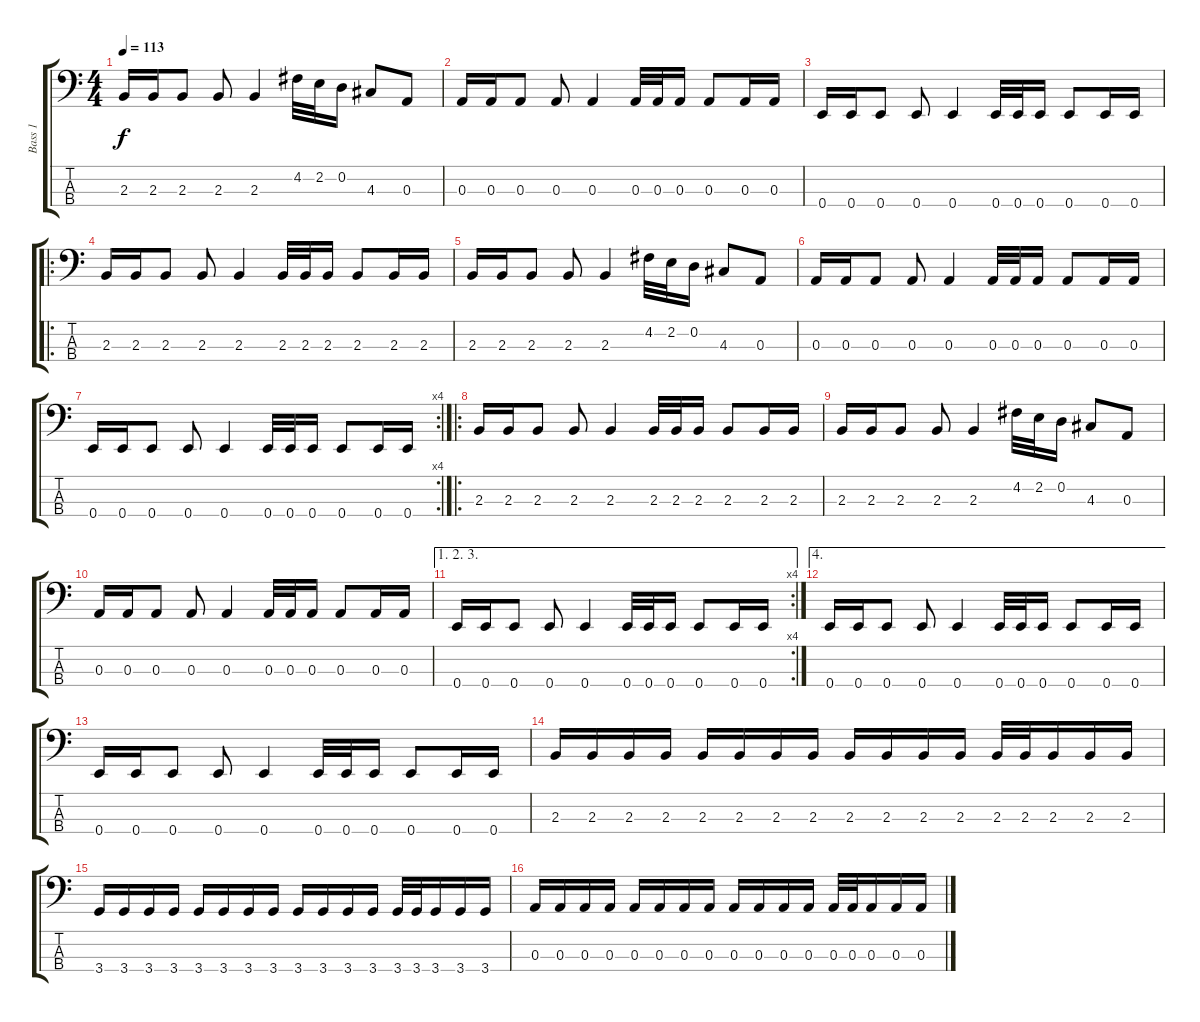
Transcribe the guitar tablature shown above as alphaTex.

\track ("Bass 1" "Bass 1") {instrument electricbassfinger}
\staff {score tabs}
\tuning (G2 D2 A1 E1) {hide}
\ts (4 4)
\tempo 113
\clef f4
\ks c
2.3.16{dy f} 2.3.16 2.3.8 2.3.8 2.3.4 4.2.32 2.2.32 0.2.16 4.3.8 0.3.8 |
0.3.16 0.3.16 0.3.8 0.3.8 0.3.4 0.3.32 0.3.32 0.3.16 0.3.8 0.3.16 0.3.16 |
0.4.16 0.4.16 0.4.8 0.4.8 0.4.4 0.4.32 0.4.32 0.4.16 0.4.8 0.4.16 0.4.16 |
\ro
2.3.16{volume 16} 2.3.16 2.3.8 2.3.8 2.3.4 2.3.32 2.3.32 2.3.16 2.3.8 2.3.16 2.3.16 |
2.3.16 2.3.16 2.3.8 2.3.8 2.3.4 4.2.32 2.2.32 0.2.16 4.3.8 0.3.8 |
0.3.16 0.3.16 0.3.8 0.3.8 0.3.4 0.3.32 0.3.32 0.3.16 0.3.8 0.3.16 0.3.16 |
\rc 4
0.4.16 0.4.16 0.4.8 0.4.8 0.4.4 0.4.32 0.4.32 0.4.16 0.4.8 0.4.16 0.4.16 |
\ro
2.3.16{volume 16} 2.3.16 2.3.8 2.3.8 2.3.4 2.3.32 2.3.32 2.3.16 2.3.8 2.3.16 2.3.16 |
2.3.16 2.3.16 2.3.8 2.3.8 2.3.4 4.2.32 2.2.32 0.2.16 4.3.8 0.3.8 |
0.3.16 0.3.16 0.3.8 0.3.8 0.3.4 0.3.32 0.3.32 0.3.16 0.3.8 0.3.16 0.3.16 |
\ae (1 2 3)
\rc 4
0.4.16 0.4.16 0.4.8 0.4.8 0.4.4 0.4.32 0.4.32 0.4.16 0.4.8 0.4.16 0.4.16 |
\ae 4
0.4.16 0.4.16 0.4.8 0.4.8 0.4.4 0.4.32 0.4.32 0.4.16 0.4.8 0.4.16 0.4.16 |
0.4.16 0.4.16 0.4.8 0.4.8 0.4.4 0.4.32 0.4.32 0.4.16 0.4.8 0.4.16 0.4.16 |
2.3.16 2.3.16 2.3.16 2.3.16 2.3.16 2.3.16 2.3.16 2.3.16 2.3.16 2.3.16 2.3.16 2.3.16 2.3.32 2.3.32 2.3.16 2.3.16 2.3.16 |
3.4.16 3.4.16 3.4.16 3.4.16 3.4.16 3.4.16 3.4.16 3.4.16 3.4.16 3.4.16 3.4.16 3.4.16 3.4.32 3.4.32 3.4.16 3.4.16 3.4.16 |
0.3.16 0.3.16 0.3.16 0.3.16 0.3.16 0.3.16 0.3.16 0.3.16 0.3.16 0.3.16 0.3.16 0.3.16 0.3.32 0.3.32 0.3.16 0.3.16 0.3.16
